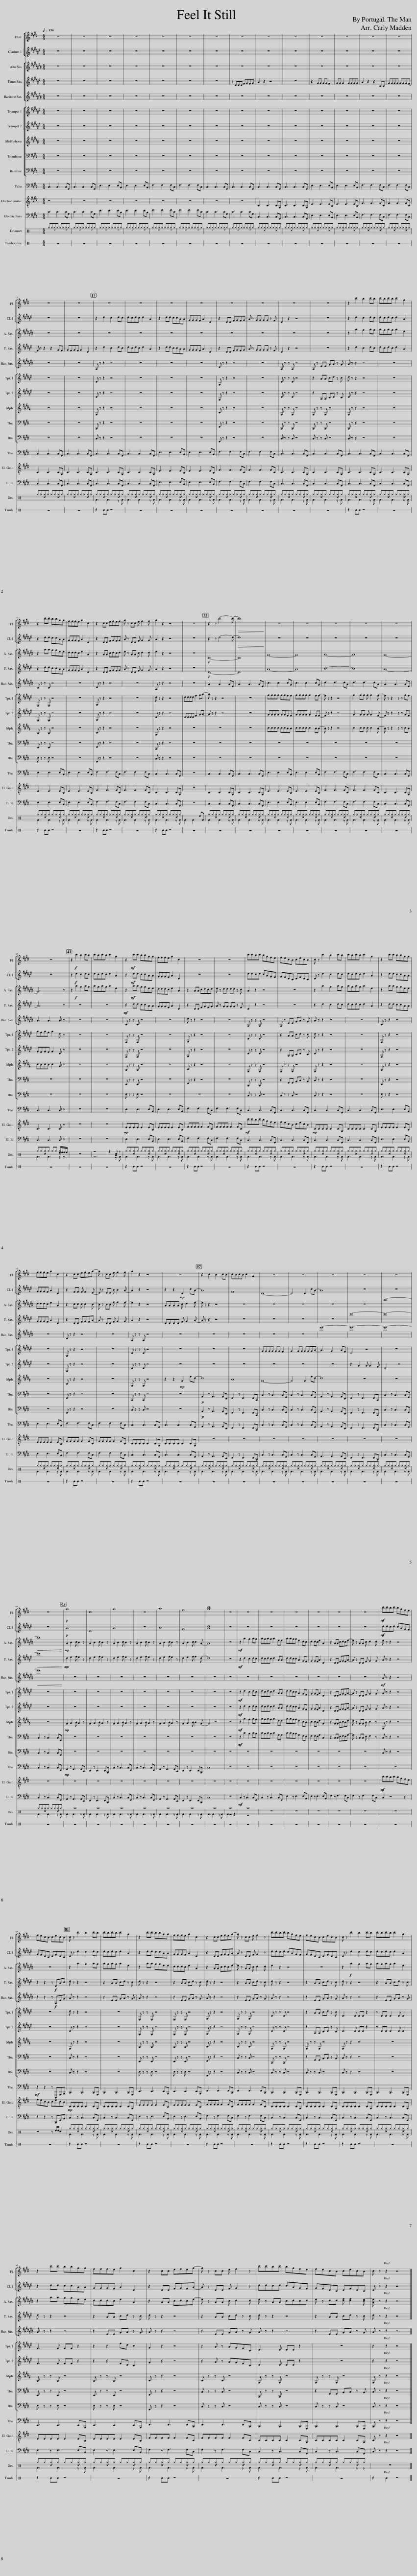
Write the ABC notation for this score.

X:1
%%score [ 1 2 ] [ 3 4 5 ] [ [ 6 7 ] 8 9 10 ] 11 12 13 ( 14 15 ) 16
L:1/8
Q:1/4=150
M:4/4
I:linebreak $
K:E
V:1 treble
V:2 treble transpose=-2
V:3 treble transpose=-9
V:4 treble transpose=-14
V:5 treble transpose=-21
V:6 treble transpose=-2
V:7 treble transpose=-2
V:8 treble transpose=-7
V:9 bass
V:10 bass
V:11 bass
V:12 treble-8
V:13 bass transpose=-12
V:14 perc
K:none
V:15 perc
K:none
V:16 perc stafflines=1
K:none
V:1
 z8 | z8 | z8 | z8 | z8 | %5
 z8 | z8 | z8 | z8 | z8 | %10
 z8 | z8 | z8 | z8 |$ z8 | %15
 z8 | z8 | z8 | z8 | z8 | %20
 z8 | z8 | z8 | z8 | z2 c'2 b2 c'b | %25
 c'bc'b c'2 g2 |$ z2 c'c' bbgg | fffe g2 c2 | z2 cc efef | g z cc e f2 f | %30
 g2 z2 z4 | z8 | z2 z c'4- c'- |!>(! c'8!>)! | z8 | %35
 z8 | z8 | z8 | z8 |$ z8 | %40
 z2!f! c'2 b2 c'b | c'bc'b c'2 g2 | z2!mf! c'c' bbgg | fffe g2 c2 | z8 | %45
 z8 | c'c'bc' bgfe | fecB cecB | c z c'2 b2 c'b | c'bc'b c'2 g2 | %50
 z2 c'c' bbgg |$ fffe g2 c2 | z2 cc efeg- | g z cc e f2 f | g2 z2 z4 | %55
 z8 | z2 c2 B2 cB | cBcB c2 G2 | z8 | z8 | %60
 z8 | z8 | z8 |$ z8 |!p! g8 | %65
 c8 | g8 | z8 | a8 | f8 | %70
 [gc']8 | z8 | z8 | z8 | z8 | %75
 z8 | z8 | z8 |!mf! c'c'bc' bgfe |$ fecB cecB | %80
 c z c'2 b2 c'b | c'bc'b c'2 g2 | z2 c'c' bbgg | fffe g2 c2 | z2 cc efeg- | %85
 g z cc e f2 z | c'c'bc' bgfe | fecB cecB | c z c'2 b2 c'b | c'bc'b c'2 g2 |$ %90
 z2 c'c' bbgg | fffe g2 c2 | z2 cc efeg- | g z cc e f2 z | c'c'bc' bgfe | %95
 fecB cecB | c z z2 z4 |] %97
V:2
[K:F#] z8 | z8 | z8 | z8 | z8 | %5
 z8 | z8 | z8 | z8 | z8 | %10
 z8 | z8 | z8 | z8 |$ z8 | %15
 z8 | z2 d2 c2 dc | dcdc d2 A2 | z2 dd ccAA | GGGF A2 D2 | %20
 z2 DD FGFG | A z GG GG z F | D2 z2 z4 | z8 | z2 d2 c2 dc | %25
 dcdc d2 A2 |$ z2 dd ccAA | GGGF A2 D2 | z2 DD FGFG | A z DD F G2 G | %30
 A2 z2 z4 | z8 | z2 z d4- d- |!>(! d8!>)! | z8 | %35
 z8 | z8 | z8 | z8 |$ z8 | %40
 z2!f! d2 c2 dc | dcdc d2 A2 | z2!mf! dd ccAA | GGGF A2 D2 | z8 | %45
 z8 | ddcd cAGF | GFDC DFDC | D z d2 c2 dc | dcdc d2 A2 | %50
 z2 dd ccAA |$ GGGF A2 D2 | z2 FF F F2 E- | E z EE B B2 A- | A2 z2 z4 | %55
 z2 z2!mp! D2 cA- | A8 | F8 | D8- | D4 D2 cA- | %60
 A8 | z8 | z8 |$ z8 |!p! A8 | %65
 D8 | A8 | z8 | B8 | G8 | %70
 [Ad]8 | z8 | z8 | z8 | z8 | %75
 z8 | z8 | z8 |!mf! ddcd cAGF |$ GFDC DFDC | %80
 D z d2 c2 dc | dcdc d2 A2 | z2 dd ccAA | GGGF A2 D2 | z2 DD FGFA- | %85
 A z DD F G2 z | ddcd cAGF | GFDC DFDC | D z d2 c2 dc | dcdc d2 A2 |$ %90
 z2 dd ccAA | GGGF A2 D2 | z2 DD FGFA- | A z DD F G2 z | ddcd cAGF | %95
 GFDC DFDC | D z z2 z4 |] %97
V:3
[K:C#] z8 | z8 | z8 | z8 | z8 | %5
 z8 | z8 | z8 | z8 | z8 | %10
 z8 | z8 | z8 | z8 |$ z8 | %15
 z8 | z8 | z8 | z8 | z8 | %20
 z8 | z8 | z8 | z8 | z2 a2 g2 ag | %25
 agag a2 e2 |$ z2 aa ggee | dddc e2 A2 | z2 AA cdcd | e z AA c d2 d | %30
 e2 z2 z4 | z8 |!p! C8- | C8 | G8- | %35
 G8 | A8- | A8 | G8- |$ G7 z | %40
 z2!f! a2 g2 ag | agag a2 e2 | z2!mf! aa ggee | dddc e2 A2 | z2 AA cdcd | %45
 e z dd dd z c | A2 z2 z4 | z8 | z2 a2 g2 ag | agag a2 e2 | %50
 z2 aa ggee |$ dddc e2 A2 | z2 cc c c2 B- | B z BB f f2 e- | e2 z2 z4 | %55
 AAAA c d2 e- | e z z2 z4 | z8 | z8 | z8 | %60
 z8 | z8 | b8- |$!<(! b8!<)! |!mp! A2 B2 c B2 z | %65
 A2 B2 c B2 z | A2 B2 c B2 z | A2 B2 c B2 z | A2 B2 c B2 z | A2 B2 c c2 A- | %70
 A8 | z8 |!mf! z2 a2 g2 ag | agag a2 ee | aagg e2 dc | %75
 d2 dc e2 A2 | z2 AA cdce- | e z AA c d2 d | e z z2 z4 |$ z8 | %80
 z2 a2 g2 ag | agag a2 e2 | z2 aa ggee | dddc e2 A2 | z2 AA cdce- | %85
 e z AA c d2 d | e2 z2 z4 | z8 | z2!f! a2 g2 ag | agag a2 e2 |$ %90
 z2 aa ggee | dddc e2 A2 | z2 AA cdce- | e z AA c d2 d | e z AA cdcd | %95
 e z dd [df] [df]2 [ce-] | [Ae] z z2 z4 |] %97
V:4
[K:F#] z8 | z8 | z8 | z8 | z8 | %5
 z8 | z8 | z DDD FGFG | A2 z2 z4 | z8 | %10
 z2 GG GG F2 | GG G2 GGGG | A2 z2 z2 CC | GGGG GGGF- |$ F z z2 z2 GF | %15
 GFGF G2 D2 | z2 d2 c2 dc | dcdc d2 A2 | z2 dd ccAA | GGGF A2 D2 | %20
 z2 DD FGFG | A z GG GG z F | D2 z2 z4 | z8 | z2 d2 c2 dc | %25
 dcdc d2 A2 |$ z2 dd ccAA | GGGF A2 D2 | z2 DD FGFG | A z DD F G2 G | %30
 A2 z2 z4 | z8 |!p! D8- | D8 | A8- | %35
 A8 | B8- | B8 | A8- |$ A7 z | %40
 z8 | z8 |!mf! z2 dd ccAA | GGGF A2 D2 | z2 DD FGFG | %45
 A z GG GG z F | D2 z2 z4 | z8 | z2 d2 c2 dc | dcdc d2 A2 | %50
 z2 dd ccAA |$ GGGF A2 D2 | z2 DD FGFA- | A z DD F G2 G | A2 z2 z4 | %55
 DDDD F G2 A- | A z z2 z4 | z8 | z8 | z8 | %60
 z8 | c'8- | c'8- |$!<(! c'8!<)! |!mp! d2 e2 f e2 z | %65
 d2 e2 f e2 z | d2 e2 f e2 z | d2 e2 f e2 z | d2 e2 f e2 z | d2 e2 f f2 d- | %70
 d8 | z8 |!mf! z2 d2 c2 dc | dcdc d2 AA | ddcc A2 GF | %75
 G2 GF A2 D2 | z2 DD FGFA- | A z DD F G2 G | A z z2 z4 |$ z2 z2 z!f! DAc | %80
 d z z2 z4 | z2 AA cd z c | d z z2 z4 | z2 AA cd z c | d z z2 z4 | %85
 z2 AA cd z c | d z z2 z4 | z2 AA cd z c | d z z2 z4 | z2 AA cd z c |$ %90
 d z z2 z4 | z2 AA cd z c | d z z2 z4 | z2 AA cd z c | d z z2 z4 | %95
 z2 AA cd z c | d z z2 z4 |] %97
V:5
[K:C#] z8 | z8 | z8 | z8 | z8 | %5
 z8 | z8 | z8 | z8 | z8 | %10
 z8 | z8 | z8 | z8 |$ z8 | %15
 z8 | A, z z2 z4 | z8 | z8 | z8 | %20
 D z z2 z4 | z8 | A, z z A, z4 | A, z EE GA z G | A z z2 z4 | %25
 z8 |$ C z z C z4 | z8 | D z z2 z4 | z8 | %30
 A, z z2 z4 | z8 | A3 A3 AE | A3 A3 AE | c3 c3 cG | %35
 c3 c3 cG | d3 d3 dA | d3 d3 dA | A3 A3 AE |$ A3 A3 A z | %40
 z8 | z8 | C z z C z4 | z8 | d z z2 z4 | %45
 z8 | A, z z A, z4 | A, z EE GA z G | A z z2 z4 | z8 | %50
 C z z2 z4 |$ z8 | D z z2 z4 | z8 | A, z z A, z4 | %55
 z8 | z8 | z8 | z8 | z8 | %60
 e'8- | e'8- | e'8- |$!<(! e'8!<)! | z8 | %65
 z8 | z8 | z8 | z8 | z8 | %70
 z8 | z8 | z8 | z8 | z8 | %75
 z8 | z8 | z8 |!mf! A z z2 z4 |$ z2 z2 z!f! A,EG | %80
 A z z2 z4 | z2 EE GA z G | A z z2 z4 | z2 EE GA z G | A z z2 z4 | %85
 z2 EE GA z G | A z z2 z4 | z2 EE GA z G | A z z2 z4 | z2 EE GA z G |$ %90
 A z z2 z4 | z2 EE GA z G | A z z2 z4 | z2 EE GA z G | A z z2 z4 | %95
 z2 EE GA z G | A z z2 z4 |] %97
V:6
[K:F#] z8 | z8 | z8 | z8 | z8 | %5
 z8 | z8 | z8 | z8 | z8 | %10
 z8 | z8 | z8 | z8 |$ z8 | %15
 z8 | D z z2 z4 | z8 | z8 | z8 | %20
 G, z z2 z4 | z8 | D z z D z4 | z2 AA cd z c | d z z2 z4 | %25
 z8 |$ F, z z F, z4 | z8 | G, z z2 z4 | z8 | %30
 d z z2 z4 | dddd f2 ga- | a z z2 z4 | z8 | gggg ggff | %35
 gggg g2 ff- | f z z2 z4 | g2 gg g g2 f- | f z z2 z z gf |$ gfgf g2 d z | %40
 z8 | z8 | F, z z F, z4 | z8 | G, z z2 z4 | %45
 z8 | D z z D z4 | z2 AA cd z c | d z z2 z4 | z8 | %50
 F, z z2 z4 |$ z8 | G, z z2 z4 | z8 | D z z D z4 | %55
 z8 | z8 | z8 | GGGG GG F2 | G2 GG GGGA- | %60
 A3 G3 AF | D4 z4 | z8 |$ z8 | z8 | %65
 z8 | z8 | z8 | z8 | z8 | %70
 z8 | z8 |!mf! z2 d2 c2 dc | dcdc d2 AA | ddcc A2 GF | %75
 G2 GF A2 D2 | z2 DD FGFA- | A z DD F G2 G | A z z2 z4 |$ z8 | %80
 d z z2 z4 | z8 | F, z z F, z4 | F, z z F, z4 | G, z z2 z4 | %85
 G, z z G, z4 | D z z D z4 | z2 AA cd z c | D3 D DD z2 | z DD D2 D D2 |$ %90
 F3 F FF z2 | z2 z2 fd c2 | G2 z2 z4 | z2 A z AGFC | D3 D DD z2 | %95
 z8 | z2 z2 z4 |] %97
V:7
[K:F#] z8 | z8 | z8 | z8 | z8 | %5
 z8 | z8 | z8 | z8 | z8 | %10
 z8 | z8 | z8 | z8 |$ z8 | %15
 z8 | D z z2 z4 | z8 | z8 | z8 | %20
 G, z z2 z4 | z8 | D z z D z4 | z2 A,A, CD z C | D z z2 z4 | %25
 z8 |$ F, z z F, z4 | z8 | G, z z2 z4 | z8 | %30
 D z z2 z4 | DDDD F2 GA- | A z z2 z4 | z8 | GGGG GGFF | %35
 GGGG G2 FF- | F z z2 z4 | G2 GG G G2 F- | F z z2 z z GF |$ GFGF G2 D z | %40
 z8 | z8 | F, z z F, z4 | z8 | G, z z2 z4 | %45
 z8 | D z z D z4 | z2 A,A, CD z C | D z z2 z4 | z8 | %50
 F, z z2 z4 |$ z8 | G, z z2 z4 | z8 | D z z D z4 | %55
 z8 | z8 | z8 | z8 | z8 | %60
 z8 | z2 G2 G G2 F | D4 z4 |$ z8 | z8 | %65
 z8 | z8 | z8 | z8 | z8 | %70
 z8 | z8 |!mf! z2 d2 c2 dc | dcdc d2 AA | ddcc A2 GF | %75
 G2 GF A2 D2 | z2 DD FGFA- | A z DD F G2 G | A z z2 z4 |$ z8 | %80
 D z z2 z4 | z8 | F, z z F, z4 | F, z z F, z4 | G, z z2 z4 | %85
 G, z z G, z4 | D z z D z4 | z2 A,A, CD z C | D3 D DD z2 | z DD D2 D D2 |$ %90
 F3 F FF z2 | z2 z2 FD C2 | G2 z2 z4 | z2 A z AGFC | D3 D DD z2 | %95
 z8 | z2 z2 z4 |] %97
V:8
[K:B] z8 | z8 | z8 | z8 | z8 | %5
 z8 | z8 | z8 | z8 | z8 | %10
 z8 | z8 | z8 | z8 |$ z8 | %15
 z8 | G, z z2 z4 | z8 | z8 | z8 | %20
 C z z2 z4 | z8 | G, z z G, z4 | G, z z G, z4 | G, z z2 z4 | %25
 z8 |$ B, z z B, z4 | z8 | C z z2 z4 | z8 | %30
 G, z z2 z4 | z8 | z8 | z8 | cccc ccBB | %35
 cccc c2 BB- | B z z2 z4 | c2 cc c c2 B- | B z z2 z z cB |$ cBcB c2 G z | %40
 z8 | z8 | B, z z B, z4 | z8 | C z z2 z4 | %45
 z8 | G, z z G, z4 | G, z z G, z4 | G, z z2 z4 | z8 | %50
 B, z z2 z4 |$ z8 | C z z2 z4 | z8 | G, z z G, z4 | %55
 z2 z2!mp! G2 fd- | d8 | B8 | G8- | G4 G2 fd- | %60
 d8 | z8 | z8 |$ z8 |!mp! G2 A2 B A2 z | %65
 G2 A2 B A2 z | G2 A2 B A2 z | G2 A2 B A2 z | G2 A2 B A2 z | G2 A2 B B2 G- | %70
 G4 z4 | z8 |!mf! z2 g2 f2 gf | gfgf g2 dd | ggff d2 cB | %75
 c2 cB d2 G2 | z2 GG BcBd- | d z GG B c2 z | G, z z2 z4 |$ z8 | %80
 G, z z2 z4 | z8 | B, z z B, z4 | B, z z B, z4 | C z z2 z4 | %85
 C z z C z4 | G, z z G, z4 | G, z z G, z4 | G, z z2 z4 | z8 |$ %90
 B, z z B, z4 | B, z z B, z4 | C z z2 z4 | C z z C z4 | G, z z G, z4 | %95
 G, z z G, z4 | G, z z2 z4 |] %97
V:9
 z8 | z8 | z8 | z8 | z8 | %5
 z8 | z8 | z8 | z8 | z8 | %10
 z8 | z8 | z8 | z8 |$ z8 | %15
 z8 | C,, z z2 z4 | z8 | z8 | z8 | %20
 F,, z z2 z4 | z8 | C,, z z C,, z4 | C,, z z C,, z4 | C,, z z2 z4 | %25
 z8 |$ E,, z z E,, z4 | z8 | F,, z z2 z4 | z8 | %30
 C,, z z2 z4 | z8 | z8 | z8 | z8 | %35
 z8 | z8 | z8 | z8 |$ z8 | %40
 z8 | z8 | E,, z z E,, z4 | z8 | F,, z z2 z4 | %45
 z8 | C,, z z C,, z4 | z2 G,,G,, B,,C, z B,, | C, z z2 z4 | z8 | %50
 E,, z z2 z4 |$ z8 | F,, z z2 z4 | z8 | C,, z z C,, z4 | %55
 z8 |!p! A,,2 z A,,3 A,,E,, | F,,2 z F,,3 F,,C,, | C,2 z C,3 C,G,, | C,2 z C,3 C,G,, | %60
 A,,2 z A,,3 A,,E,, | F,,2 z F,,3 F,,C,, | C,2 z C,3 C,G,, |$ C,2 z C,3 C,G,, | z8 | %65
 z8 | z8 | z8 | z8 | z8 | %70
 z8 | z8 |!mf! z2 C2 B,2 CB, | CB,CB, C2 G,G, | CCB,B, G,2 F,E, | %75
 F,2 F,E, G,2 C,2 | z2 C,C, E,F,E,G,- | G, z C,C, E, F,2 z | C, z z2 z4 |$ z8 | %80
 C, z z2 z4 | z8 | E,, z z E,, z4 | E,, z z E,, z4 | F,, z z2 z4 | %85
 C, z z C, z4 | C,, z z C,, z4 | z2 G,,G,, B,,C, z B,, | C, z z2 z4 | z8 |$ %90
 E,, z z E,, z4 | E,, z z E,, z4 | F,, z z2 z4 | C, z z C, z4 | C,, z z C,, z4 | %95
 z2 G,,G,, B,,C, z B,, | C, z z2 z4 |] %97
V:10
 z8 | z8 | z8 | z8 | z8 | %5
 z8 | z8 | z8 | z8 | z8 | %10
 z8 | z8 | z8 | z8 |$ z8 | %15
 z8 | C, z z2 z4 | z8 | z8 | z8 | %20
 F,, z z2 z4 | z8 | C, z z C, z4 | C, z z C, z4 | C, z z2 z4 | %25
 z8 |$ E, z z E, z4 | z8 | F,, z z2 z4 | z8 | %30
 C, z z2 z4 | z8 | z8 | z8 | z8 | %35
 z8 | z8 | z8 | z8 |$ z8 | %40
 z8 | z8 | E, z z E, z4 | z8 | z8 | %45
 z8 | C, z z C, z4 | C, z z C, z4 | C, z z2 z4 | z8 | %50
 E, z z2 z4 |$ z8 | F,, z z2 z4 | z8 | C, z z C, z4 | %55
 z8 |!p! A,,2 z A,,3 A,,E,, | F,,2 z F,,3 F,,C,, | C,2 z C,3 C,G,, | C,2 z C,3 C,G,, | %60
 A,,2 z A,,3 A,,E,, | F,,2 z F,,3 F,,C,, | C,2 z C,3 C,G,, |$ C,2 z C,3 C,G,, | z8 | %65
 z8 | z8 | z8 | z8 | z8 | %70
 z8 | z8 | z8 | z8 | z8 | %75
 z8 | z8 | z8 | C, z z2 z4 |$ z8 | %80
 C, z z2 z4 | z8 | E, z z E, z4 | E, z z E, z4 | F,, z z2 z4 | %85
 C, z z C, z4 | C, z z C, z4 | C, z z C, z4 | C, z z2 z4 | z8 |$ %90
 E, z z E, z4 | E, z z E, z4 | F,, z z2 z4 | C, z z C, z4 | C, z z C, z4 | %95
 C, z z C, z4 | C, z z2 z4 |] %97
V:11
 C,3 C,3 C,G,, | C,3 C,3 C,G,, | E,3 E,3 E,B,, | E,3 E,3 E,B,, | F,3 F,3 F,C, | %5
 F,3 F,3 F,C, | C,3 C,3 C,G,, | C,3 C,3 C,G,, | C,3 C,3 C,G,, | C,3 C,3 C,G,, | %10
 E,3 E,3 E,B,, | E,3 E,3 E,B,, | F,3 F,3 F,C, | F,3 F,3 F,C, |$ C,3 C,3 C,G,, | %15
 C,3 C,3 C,G,, | C,3 C,3 C,G,, | C,3 C,3 C,G,, | E,3 E,3 E,B,, | E,3 E,3 E,B,, | %20
 F,3 F,3 F,C, | F,3 F,3 F,C, | C,3 C,3 C,G,, | C,3 C,3 C,G,, | C,3 C,3 C,G,, | %25
 C,3 C,3 C,G,, |$ E,3 E,3 E,B,, | E,3 E,3 E,B,, | F,3 F,3 F,C, | F,3 F,3 F,C, | %30
 C,3 C,3 C,G,, | z8 | C,3 C,3 C,G,, | C,3 C,3 C,G,, | E,3 E,3 E,B,, | %35
 E,3 E,3 E,B,, | F,3 F,3 F,C, | F,3 F,3 F,C, | C,3 C,3 C,G,, |$ C,3 C,3 C, z | %40
 z8 | z8 | E,3 E,3 E,B,, | E,3 E,3 E,B,, | F,3 F,3 F,C, | %45
 F,3 F,3 F,C, | C,3 C,3 C,G,, | C,3 C,3 C,G,, | C,3 C,3 C,G,, | C,3 C,3 C,G,, | %50
 E,3 E,3 E,B,, |$ E,3 E,3 E,B,, | F,3 F,3 F,C, | F,3 F,3 F,C, | C,3 C,3 C,G,, | %55
 C,3 C,3 C,G,, | A,,2 z A,,3 A,,E,, | F,,2 z F,,3 F,,C,, | C,2 z C,3 C,G,, | C,2 z C,3 C,G,, | %60
 A,,2 z A,,3 A,,E,, | F,,2 z F,,3 F,,C,, | C,2 z C,3 C,G,, |$ C,2 z C,3 C,G,, |!mp! A,,2 z A,,3 A,,E,, | %65
 F,,2 z F,,3 F,,C,, | C,2 z C,3 C,G,, | C,2 z C,3 C,G,, | A,,2 z A,,3 A,,E,, | F,,2 z F,,3 F,,C,, | %70
 C,8 | z8 | z8 | z8 | z8 | %75
 z8 | z8 | z8 | z8 |$!mf! z2 z2 z C,,,G,,,B,,, | %80
 C,,3 C,,3 C,,G,,, | C,,3 C,,3 C,,G,,, | E,,3 E,,3 E,,B,,, | E,,3 E,,3 E,,B,,, | F,,3 F,,3 F,,C,, | %85
 F,,3 F,,3 F,,C,, | C,,3 C,,3 C,,G,,, | C,,3 C,,3 C,,G,,, | C,,3 C,,3 C,,G,,, | C,,3 C,,3 C,,G,,, |$ %90
 E,,3 E,,3 E,,B,,, | E,,3 E,,3 E,,B,,, | F,,3 F,,3 F,,C,, | F,,3 F,,3 F,,C,, | C,,3 C,,3 C,,G,,, | %95
 C,,3 C,,3 C,,G,,, | C,, z z2 z4 |] %97
V:12
 z8 | z8 | z8 | z8 | z8 | %5
 z8 | z8 | z8 | C3 C3 CG, | C3 C3 CG, | %10
 E3 E3 EB, | E3 E3 EB, | F3 F3 FC | F3 F3 FC |$ C3 C3 CG, | %15
 C3 C3 CG, | C3 C3 CG, | C3 C3 CG, | E3 E3 EB, | E3 E3 EB, | %20
 F3 F3 FC | F3 F3 FC | C3 C3 CG, | C3 C3 CG, | C3 C3 CG, | %25
 C3 C3 CG, |$ E3 E3 EB, | E3 E3 EB, | F3 F3 FC | F3 F3 FC | %30
 C3 C3 CG, | z8 | C3 C3 CG, | C3 C3 CG, | E3 E3 EB, | %35
 E3 E3 EB, | F3 F3 FC | F3 F3 FC | C3 C3 CG, |$ C3 C3 C z | %40
 z8 | z8 |!mp! EEEE E2 EB, | EEEE E2 EB, | FFFF F2 FC | %45
 FFFF F2 FC |!mf! c'c'bc' bgfe | fecB cecB |!mp! CCCC C2 CG, | CCCC C2 CG, | %50
 EEEE E2 EB, |$ EEEE E2 EB, | FFFF F2 FC | FFFF F2 FC | CCCC C2 CG, | %55
 CCCC C2 CG, | z8 | z8 | z8 | z8 | %60
 z8 | z8 | z8 |$ z8 | z8 | %65
 z8 | z8 | z8 | z8 | z8 | %70
 z8 | z8 | z8 | z8 | z8 | %75
 z8 | z8 | z8 |!mf! c'c'bc' bgfe |$ fecB cecB | %80
!mp! CCCC C2 CG, | CCCC C2 CG, | EEEE E2 EB, | EEEE E2 EB, | FFFF F2 FC | %85
 FFFF F2 FC | CCCC C2 CG, | CCCC C2 CG, | CCCC C2 CG, | CCCC C2 CG, |$ %90
 EEEE E2 EB, | EEEE E2 EB, | FFFF F2 FC | FFFF F2 FC | CCCC C2 CG, | %95
 CCCC C2 CG, | C z z2 z4 |] %97
V:13
 C3 C3 CG, | C3 C3 CG, | E3 E3 EB, | E3 E3 EB, | F3 F3 FC | %5
 F3 F3 FC | C3 C3 CG, | C3 C3 CG, | C,3 C,3 C,G,, | C,3 C,3 C,G,, | %10
 E,3 E,3 E,B,, | E,3 E,3 E,B,, | F,3 F,3 F,C, | F,3 F,3 F,C, |$ C,3 C,3 C,G,, | %15
 C,3 C,3 C,G,, | C,3 C,3 C,G,, | C,3 C,3 C,G,, | E,3 E,3 E,B,, | E,3 E,3 E,B,, | %20
 F,3 F,3 F,C, | F,3 F,3 F,C, | C,3 C,3 C,G,, | C,3 C,3 C,G,, | C,3 C,3 C,G,, | %25
 C,3 C,3 C,G,, |$ E,3 E,3 E,B,, | E,3 E,3 E,B,, | F,3 F,3 F,C, | F,3 F,3 F,C, | %30
 C,3 C,3 C,G,, | z8 | C,3 C,3 C,G,, | C,3 C,3 C,G,, | E,3 E,3 E,B,, | %35
 E,3 E,3 E,B,, | F,3 F,3 F,C, | F,3 F,3 F,C, | C,3 C,3 C,G,, |$ C,3 C,3 C, z | %40
 z8 | z8 | E,3 E,3 E,B,, | E,3 E,3 E,B,, | F,3 F,3 F,C, | %45
 F,3 F,3 F,C, | C,3 C,3 C,G,, | C,3 C,3 C,G,, | C,3 C,3 C,G,, | C,3 C,3 C,G,, | %50
 E,3 E,3 E,B,, |$ E,3 E,3 E,B,, | F,3 F,3 F,C, | F,3 F,3 F,C, | C,3 C,3 C,G,, | %55
 C,3 C,3 C,G,, | A,,2 z A,,3 A,,E,, | F,,2 z F,,3 F,,C,, | C,2 z C,3 C,G,, | C,2 z C,3 C,G,, | %60
 A,,3 A,,3 A,,E,, | F,,2 z F,,3 F,,C,, | C,2 z C,3 C,G,, |$ C,2 z C,3 C,G,, | A,,2 z A,,3 A,,E,, | %65
 F,,2 z F,,3 F,,C,, | C,2 z C,3 C,G,, | C,2 z C,3 C,G,, | A,,2 z A,,3 A,,E,, | F,,2 z F,,3 F,,C,, | %70
 C,8 | z8 |!mf! C,2 z C,3 C,G,, | C,2 z C,3 C,G,, | E,2 z E,3 E,B,, | %75
 E,2 z E,3 E,B,, | F,2 z F,3 F,C, | F,2 z F,3 F,C, | C,2 z4 z2 |$ z2 z2 z C,,G,,B,, | %80
 C,2 z C,3 C,G,, | C,2 z C,3 C,G,, | E,2 z E,3 E,B,, | E,2 z E,3 E,B,, | F,2 z F,3 F,C, | %85
 F,2 z F,3 F,C, | C,2 z C,3 C,G,, | C,2 z C,3 C,G,, | C,2 z C,3 C,G,, | C,2 z C,3 C,G,, |$ %90
 E,2 z E,3 E,B,, | E,2 z E,3 E,B,, | F,2 z F,3 F,C, | F,2 z F,3 F,C, | C,2 z C,3 C,G,, | %95
 C,2 z C,3 C,G,, | C, z z2 z4 |] %97
V:14
[K:C] ^g^g^g^g ^g^g^g^g | ^g^g^g^g ^g^g^g^g | ^g^g^g^g ^g^g^g^g | ^g^g^g^g ^g^g^g^g | ^g^g^g^g ^g^g^g^g | %5
 ^g^g^g^g ^g^g^g^g | ^g^g^g^g ^g^g^g^g | ^g^g^g^g ^g^g^g^g | ^g^g[^c^g]^g ^g^g[^c^g]^g | ^g^g[^c^g]^g ^g^g[^c^g]^g | %10
 ^g^g[^c^g]^g ^g^g[^c^g]^g | ^g^g[^c^g]^g ^g^g[^c^g]^g | ^g^g[^c^g]^g ^g^g[^c^g]^g | ^g^g[^c^g]^g ^g^g[^c^g]^g |$ ^g^g[^c^g]^g ^g^g[^c^g]^g | %15
 ^g^g[^c^g]^g ^g^g[^c^g]^g | ^g^g[^c^g]^g ^g^g[^c^g]^g | ^g^g[^c^g]^g ^g^g[^c^g]^g | ^g^g[^c^g]^g ^g^g[^c^g]^g | ^g^g[^c^g]^g ^g^g[^c^g]^g | %20
 ^g^g[^c^g]^g ^g^g[^c^g]^g | ^g^g[^c^g]^g ^g^g[^c^g]^g | ^g^g[^c^g]^g ^g^g[^c^g]^g | ^g^g[^c^g]^g ^g^g[^c^g]^g | ^g^g[^c^g]^g ^g^g[^c^g]^g | %25
 ^g^g[^c^g]^g ^g^g[^c^g]^g |$ ^g^g[^c^g]^g ^g^g[^c^g]^g | ^g^g[^c^g]^g ^g^g[^c^g]^g | ^g^g[^c^g]^g ^g^g[^c^g]^g | ^g^g[^c^g]^g ^g^g[^c^g]^g | %30
 ^g^g[^c^g]^g ^g^g[^c^g]^g | F3 F3 eF | ^g^g[^c^g]^g ^g^g[^c^g]^g | ^g^g[^c^g]^g ^g^g[^c^g]^g | ^g^g[^c^g]^g ^g^g[^c^g]^g | %35
 ^g^g[^c^g]^g ^g^g[^c^g]^g | ^g^g[^c^g]^g ^g^g[^c^g]^g | ^g^g[^c^g]^g ^g^g[^c^g]^g | ^g^g[^c^g]^g ^g^g[^c^g]^g |$ ^g^g[^c^g]^g ^g^g [^ce^g]/e/e/e/ | %40
 z8 | z4 z2 [Ac] z | ^g^g[^c^g]^g ^g^g[^c^g]^g | ^g^g[^c^g]^g ^g^g[^c^g]^g | ^g^g[^c^g]^g ^g^g[^c^g]^g | %45
 ^g^g[^c^g]^g ^g^g[^c^g]^g | ^g^g[^c^g]^g ^g^g[^c^g]^g | ^g^g[^c^g]^g ^g^g[^c^g]^g | ^g^g[^c^g]^g ^g^g[^c^g]^g | ^g^g[^c^g]^g ^g^g[^c^g]^g | %50
 ^g^g[^c^g]^g ^g^g[^c^g]^g |$ ^g^g[^c^g]^g ^g^g[^c^g]^g | ^g^g[^c^g]^g ^g^g[^c^g]^g | ^g^g[^c^g]^g ^g^g[^c^g]^g | ^g^g[^c^g]^g ^g^g[^c^g]^g | %55
 ^g^g[^c^g]^g ^g^g[^c^g]^g | ^g^g[^c^g]^g ^g^g[^c^g]^g | ^g^g[^c^g]^g ^g^g[^c^g]^g | ^g^g[^c^g]^g ^g^g[^c^g]^g | ^g^g[^c^g]^g ^g^g[^c^g]^g | %60
 ^g^g[^c^g]^g ^g^g[^c^g]^g | ^g^g[^c^g]^g ^g^g[^c^g]^g | ^g^g[^c^g]^g ^g^g[^c^g]^g |$ ^g^g[^c^g]^g ^g^g[^c^g]^g | z8 | %65
 z8 | z8 | z8 | z8 | z8 | %70
 z8 | z8 | z8 | z8 | z8 | %75
 z8 | z8 | z8 | z8 |$ z4 z d/d/ c2 | %80
 ^g^g[^c^g]^g ^g^g[^c^g]^g | ^g^g[^c^g]^g ^g^g[^c^g]^g | ^g^g[^c^g]^g ^g^g[^c^g]^g | ^g^g[^c^g]^g ^g^g[^c^g]^g | ^g^g[^c^g]^g ^g^g[^c^g]^g | %85
 ^g^g[^c^g]^g ^g^g[^c^g]^g | ^g^g[^c^g]^g ^g^g[^c^g]^g | ^g^g[^c^g]^g ^g^g[^c^g]^g | ^g^g[^c^g]^g ^g^g[^c^g]^g | ^g^g[^c^g]^g ^g^g[^c^g]^g |$ %90
 ^g^g[^c^g]^g ^g^g[^c^g]^g | ^g^g[^c^g]^g ^g^g[^c^g]^g | ^g^g[^c^g]^g ^g^g[^c^g]^g | ^g^g[^c^g]^g ^g^g[^c^g]^g | ^g^g[^c^g]^g ^g^g[^c^g]^g | %95
 ^g^g[^c^g]^g ^g^g[^c^g]^g | z8 |] %97
V:15
[K:C] x8 | x8 | x8 | x8 | x8 | %5
 x8 | x8 | x8 | x8 | x8 | %10
 x8 | x8 | x8 | x8 |$ x8 | %15
 x8 | F3 F3 z F | F3 F3 z F | F3 F3 z F | F3 F3 z F | %20
 F3 F3 z F | F3 F3 z F | F3 F3 z F | F3 F3 z F | F3 F3 z F | %25
 F3 F3 z F |$ F3 F3 z F | F3 F3 z F | F3 F3 z F | F3 F3 z F | %30
 F3 F3 z F | x8 | F3 F3 z F | F3 F3 z F | F3 F3 z F | %35
 F3 F3 z F | F3 F3 z F | F3 F3 z F | F3 F3 z F |$ F3 F3 z z | %40
 x8 | z6 z F | F3 F3 z F | F3 F3 z F | F3 F3 z F | %45
 F3 F3 z F | F3 F3 z F | F3 F3 z F | F3 F3 z F | F3 F3 z F | %50
 F3 F3 z F |$ F3 F3 z F | F3 F3 z F | F3 F3 z F | F3 F3 z F | %55
 F3 F3 z F | F3 F3 z F | F3 F3 z F | F3 F3 z F | F3 F3 z F | %60
 F3 F3 z F | F3 F3 z F | F3 F3 z F |$ F3 F3 z F | F3 F3 z F | %65
 F3 F3 z F | F3 F3 z F | F3 F3 z F | F3 F3 z F | F3 F3 z F | %70
 F3 F3 z F | F2 z4 z2 | z8 | x8 | x8 | %75
 x8 | x8 | x8 | x8 |$ x8 | %80
 F3 F3 z F | F3 F3 z F | F3 F3 z F | F3 F3 z F | F3 F3 z F | %85
 F3 F3 z F | F3 F3 z F | F3 F3 z F | F3 F3 z F | F3 F3 z F |$ %90
 F3 F3 z F | F3 F3 z F | F3 F3 z F | F3 F3 z F | F3 F3 z F | %95
 F3 F3 z z | x8 |] %97
V:16
[K:C] z8 | z8 | z8 | z8 | z8 | %5
 z8 | z8 | z8 | z8 | z8 | %10
 z8 | z8 | z8 | z8 |$ z8 | %15
 z8 | z2 EE z4 | z8 | z8 | z8 | %20
 z8 | z8 | z8 | z8 | z2 EE z4 | %25
 z8 |$ z2 EE z4 | z8 | z2 EE z4 | z8 | %30
 z2 EE z4 | z8 | z8 | z8 | z8 | %35
 z8 | z8 | z8 | z8 |$ z8 | %40
 z8 | z8 | z2 EE z4 | z8 | z2 EE z4 | %45
 z8 | z2 EE z4 | z8 | z2 EE z4 | z8 | %50
 z2 EE z4 |$ z8 | z2 EE z4 | z8 | z2 EE z4 | %55
 z8 | z8 | z8 | z8 | z8 | %60
 z8 | z8 | z8 |$ z8 | z8 | %65
 z8 | z8 | z8 | z8 | z8 | %70
 z8 | z8 | z8 | z8 | z8 | %75
 z8 | z8 | z8 | z8 |$ z8 | %80
 z2 EE z4 | z8 | z2 EE z4 | z8 | z2 EE z4 | %85
 z8 | z2 EE z4 | z2 EE z4 | z2 EE z4 | z8 |$ %90
 z2 EE z4 | z8 | z2 EE z4 | z8 | z2 EE z4 | %95
 z8 | z2 E2 z4 |] %97
